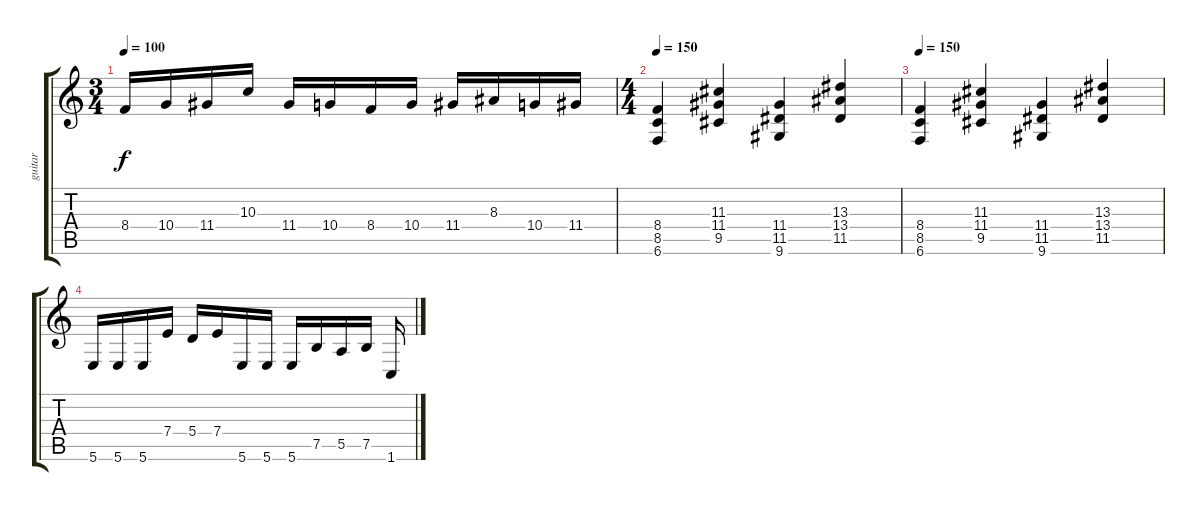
\track ("guitar" "guitar") {instrument distortionguitar}
\staff {score tabs}
\tuning (B3 Gb3 D3 A2 E2 B1) {hide}
\ts (3 4)
\tempo 100
\clef g2
\ks c
8.4.16{dy f} 10.4.16 11.4.16 10.3.16 11.4.16 10.4.16 8.4.16 10.4.16 11.4.16 8.3.16 10.4.16 11.4.16 |
\ts (4 4)
\tempo 150
(8.4 8.5 6.6).4 (11.3 11.4 9.5).4 (11.4 11.5 9.6).4 (13.3 13.4 11.5).4 |
\tempo 150
(8.4 8.5 6.6).4 (11.3 11.4 9.5).4 (11.4 11.5 9.6).4 (13.3 13.4 11.5).4 |
5.6.16 5.6.16 5.6.16 7.4.16 5.4.16 7.4.16 5.6.16 5.6.16 5.6.16 7.5.16 5.5.16 7.5.16 1.6.16
